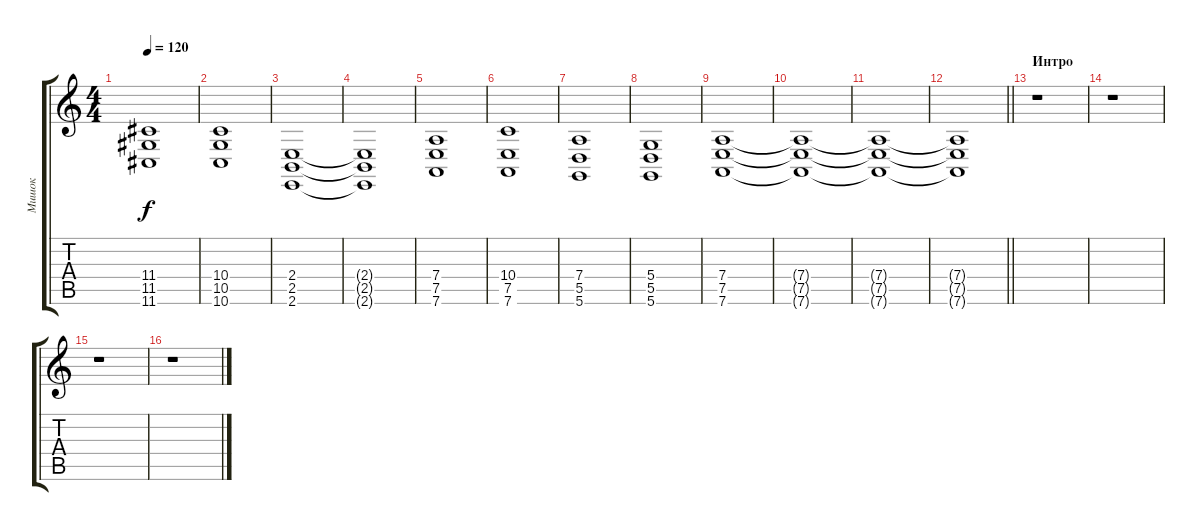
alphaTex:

\track ("Мишок" "Мишок") {instrument stringensemble2}
\staff {score tabs}
\tuning (E4 B3 G3 D3 A2 D2) {hide}
\ts (4 4)
\tempo 120
\clef g2
\ks c
(11.4 11.5 11.6).1{dy f} |
(10.4 10.5 10.6).1 |
(2.4 2.5 2.6).1 |
(2.4{t} 2.5{t} 2.6{t}).1 |
(7.4 7.5 7.6).1 |
(10.4 7.5 7.6).1 |
(7.4 5.5 5.6).1 |
(5.4 5.5 5.6).1 |
(7.4 7.5 7.6).1 |
(7.4{t} 7.5{t} 7.6{t}).1 |
(7.4{t} 7.5{t} 7.6{t}).1 |
\barLineRight lightlight
(7.4{t} 7.5{t} 7.6{t}).1 |
\section ("" "Интро")
r.1 |
r.1 |
r.1 |
r.1
